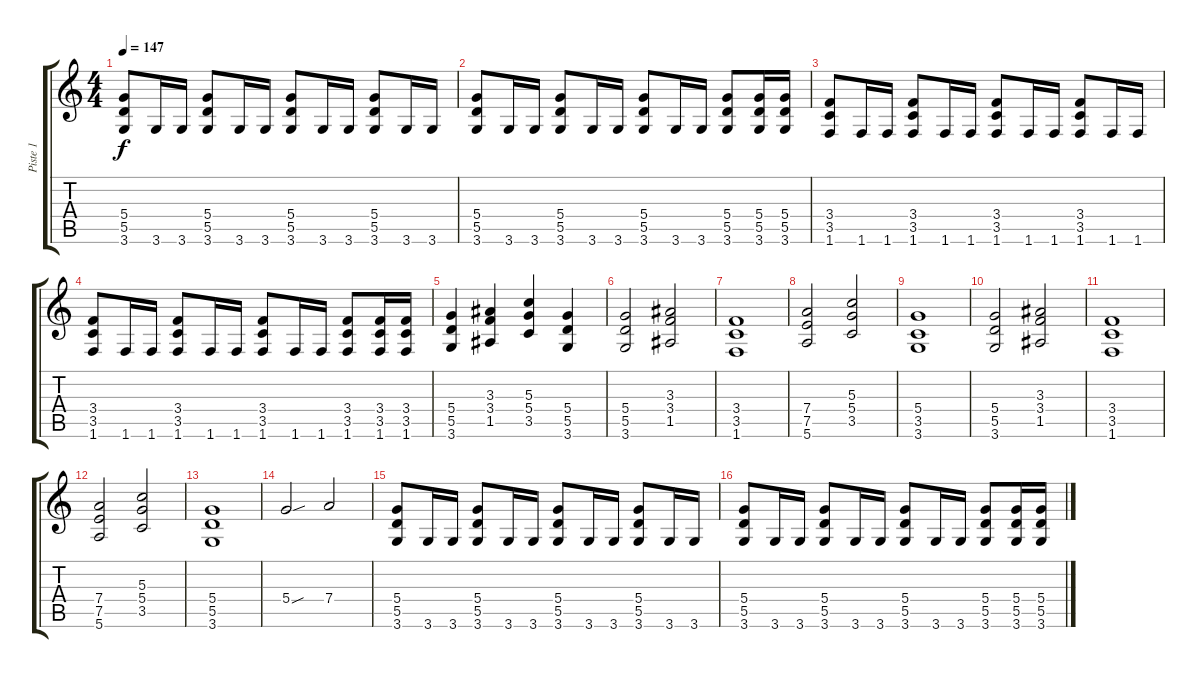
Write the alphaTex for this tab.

\track ("Piste 1" "Piste 1") {instrument overdrivenguitar}
\staff {score tabs}
\tuning (E4 B3 G3 D3 A2 E2) {hide}
\ts (4 4)
\tempo 147
\clef g2
\ks c
(5.4 5.5 3.6).8{dy f} 3.6.16 3.6.16 (5.4 5.5 3.6).8 3.6.16 3.6.16 (5.4 5.5 3.6).8 3.6.16 3.6.16 (5.4 5.5 3.6).8 3.6.16 3.6.16 |
(5.4 5.5 3.6).8 3.6.16 3.6.16 (5.4 5.5 3.6).8 3.6.16 3.6.16 (5.4 5.5 3.6).8 3.6.16 3.6.16 (5.4 5.5 3.6).8 (5.4 5.5 3.6).16 (5.4 5.5 3.6).16 |
(3.4 3.5 1.6).8 1.6.16 1.6.16 (3.4 3.5 1.6).8 1.6.16 1.6.16 (3.4 3.5 1.6).8 1.6.16 1.6.16 (3.4 3.5 1.6).8 1.6.16 1.6.16 |
(3.4 3.5 1.6).8 1.6.16 1.6.16 (3.4 3.5 1.6).8 1.6.16 1.6.16 (3.4 3.5 1.6).8 1.6.16 1.6.16 (3.4 3.5 1.6).8 (3.4 3.5 1.6).16 (3.4 3.5 1.6).16 |
(5.4 5.5 3.6).4 (3.3 3.4 1.5).4 (5.3 5.4 3.5).4 (5.4 5.5 3.6).4 |
(5.4 5.5 3.6).2 (3.3 3.4 1.5).2 |
(3.4 3.5 1.6).1 |
(7.4 7.5 5.6).2 (5.3 5.4 3.5).2 |
(5.4 3.5 3.6).1 |
(5.4 5.5 3.6).2 (3.3 3.4 1.5).2 |
(3.4 3.5 1.6).1 |
(7.4 7.5 5.6).2 (5.3 5.4 3.5).2 |
(5.4 5.5 3.6).1 |
5.4{sou}.2 7.4.2 |
(5.4 5.5 3.6).8 3.6.16 3.6.16 (5.4 5.5 3.6).8 3.6.16 3.6.16 (5.4 5.5 3.6).8 3.6.16 3.6.16 (5.4 5.5 3.6).8 3.6.16 3.6.16 |
(5.4 5.5 3.6).8 3.6.16 3.6.16 (5.4 5.5 3.6).8 3.6.16 3.6.16 (5.4 5.5 3.6).8 3.6.16 3.6.16 (5.4 5.5 3.6).8 (5.4 5.5 3.6).16 (5.4 5.5 3.6).16
